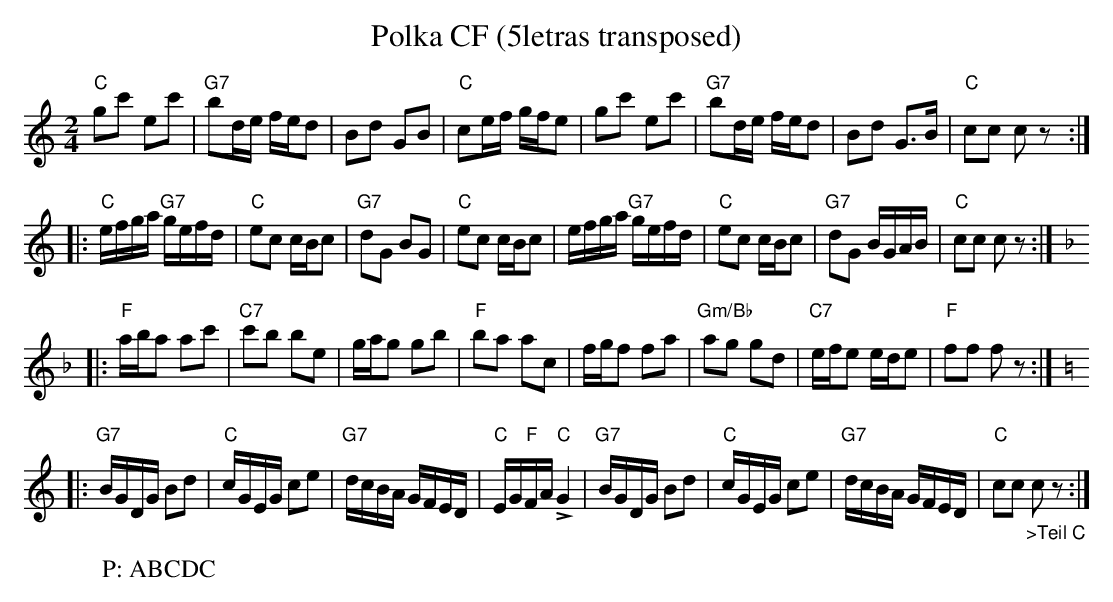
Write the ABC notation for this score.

X:1
T: Polka CF (5letras transposed)
M:2/4
L:1/16
K:C transpose=3 %%MIDI gchordon
"C"g2c'2 e2c'2 | "G7"b2de fed2 | B2d2 G2B2 | "C"c2ef gfe2 | g2c'2 e2c'2 | "G7"b2de fed2 | B2d2 G2>B2 | "C"c2c2 c2z2 :|
|: "C"efga "G7"gefd | "C"e2c2 cBc2 | "G7"d2G2 B2G2 | "C"e2c2 cBc2 | efga "G7"gefd | "C"e2c2 cBc2 | "G7"d2G2 BGAB | "C"c2c2 c2z2 :| [K:F]
|: "F"aba2 a2c'2 | "C7"c'2b2 b2e2 | gag2 g2b2 | "F"b2a2 a2c2 | fgf2 f2a2 | "Gm/Bb"a2g2 g2d2 | "C7"efe2 ede2 | "F"f2f2 f2z2 :| [K:C]
|: "G7"BGDG B2d2 | "C"cGEG c2e2 | "G7"dcBA GFED | "C"EG"F"FA "C"!>!G4 | "G7"BGDG B2d2 | "C"cGEG c2e2 | "G7"dcBA GFED | "C"c2c2 "_>Teil C"c2z2 :|
W:P: ABCDC
